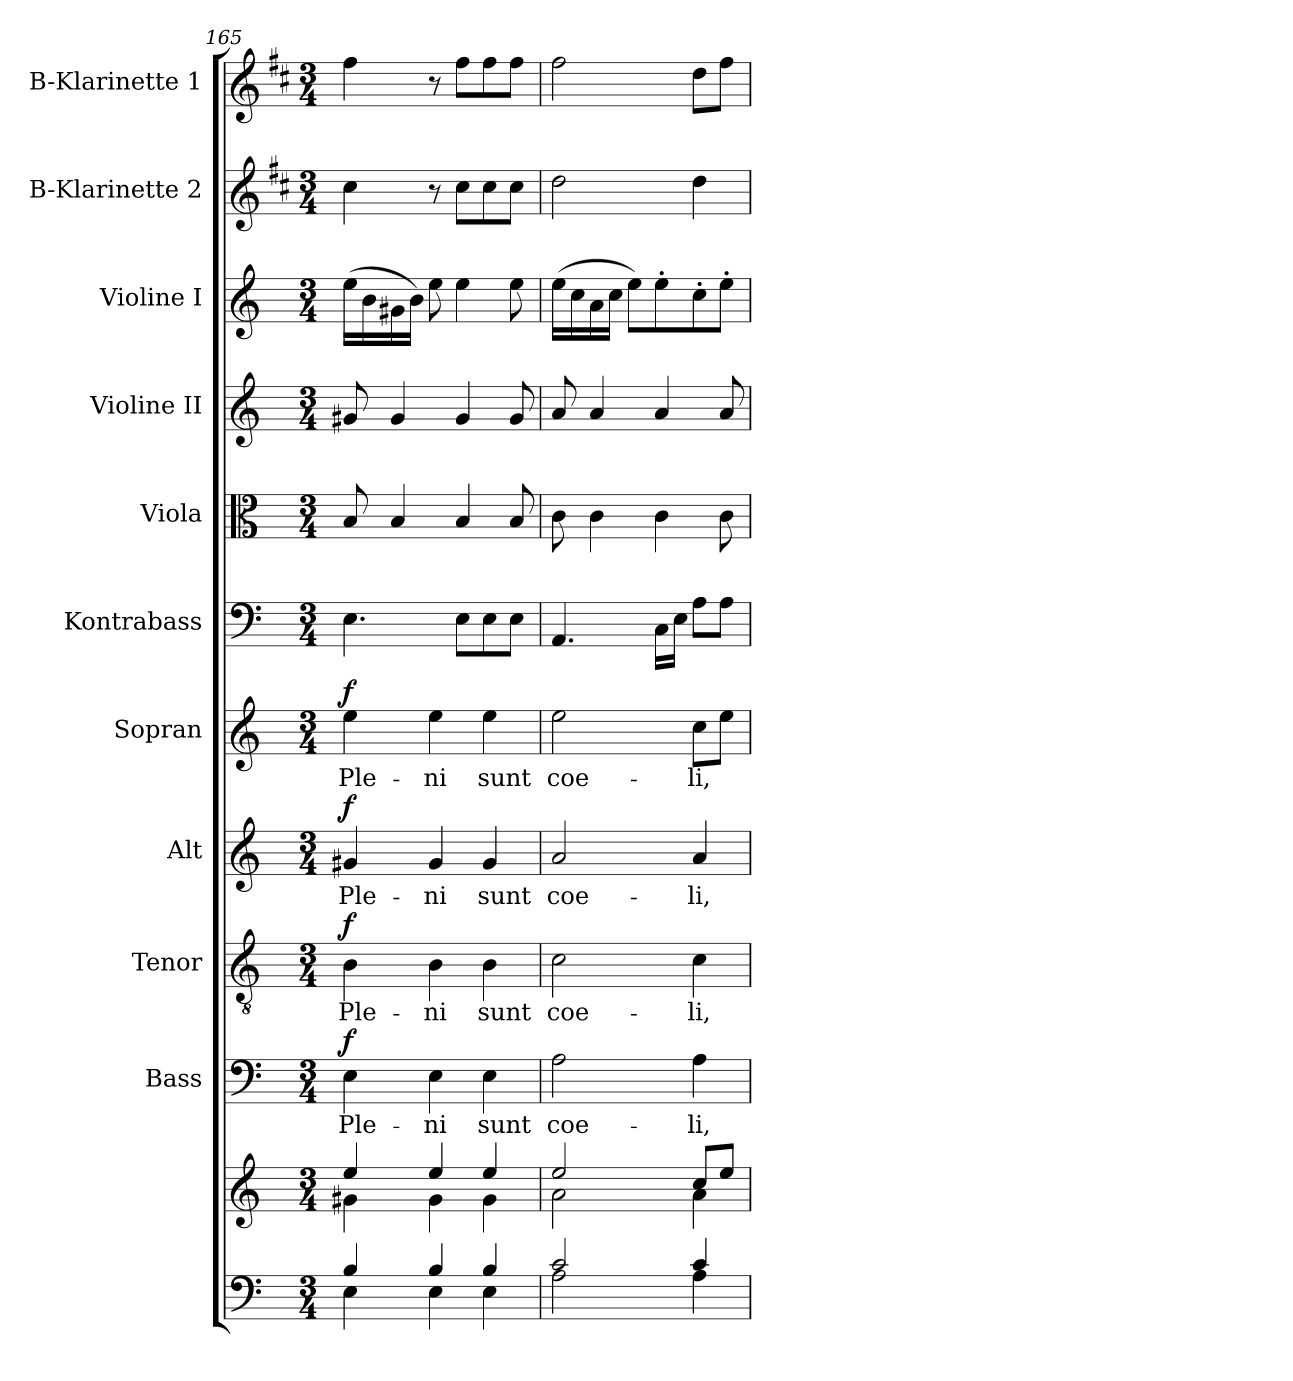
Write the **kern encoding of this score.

**kern	**kern	**kern	**text	**dynam	**kern	**text	**dynam	**kern	**text	**dynam	**kern	**text	**dynam	**kern	**kern	**kern	**kern	**kern	**kern
*part11	*part11	*part10	*part10	*part10	*part9	*part9	*part9	*part8	*part8	*part8	*part7	*part7	*part7	*part6	*part5	*part4	*part3	*part2	*part1
*staff12	*staff11	*staff10	*staff10	*staff10	*staff9	*staff9	*staff9	*staff8	*staff8	*staff8	*staff7	*staff7	*staff7	*staff6	*staff5	*staff4	*staff3	*staff2	*staff1
*	*	*I"Bass	*	*	*I"Tenor	*	*	*I"Alt	*	*	*I"Sopran	*	*	*I"Kontrabass	*I"Viola	*I"Violine II	*I"Violine I	*I"B-Klarinette 2	*I"B-Klarinette 1
*	*	*I'B.	*	*	*I'T.	*	*	*I'A.	*	*	*I'S.	*	*	*I'Kb.	*I'Vla.	*I'Vl. II	*I'Vl. I	*I'B Kl. 2	*I'B Kl. 1
*clefF4	*clefG2	*clefF4	*	*	*clefGv2	*	*	*clefG2	*	*	*clefG2	*	*	*clefF4	*clefC3	*clefG2	*clefG2	*clefG2	*clefG2
*	*	*	*	*	*	*	*	*	*	*	*	*	*	*ITrd7c12	*	*	*	*ITrd1c2	*ITrd1c2
*k[]	*k[]	*k[]	*	*	*k[]	*	*	*k[]	*	*	*k[]	*	*	*k[]	*k[]	*k[]	*k[]	*k[]	*k[]
*C:	*C:	*C:	*	*	*C:	*	*	*C:	*	*	*C:	*	*	*C:	*C:	*C:	*C:	*C:	*C:
*M3/4	*M3/4	*M3/4	*	*	*M3/4	*	*	*M3/4	*	*	*M3/4	*	*	*M3/4	*M3/4	*M3/4	*M3/4	*M3/4	*M3/4
=165	=165	=165	=165	=165	=165	=165	=165	=165	=165	=165	=165	=165	=165	=165	=165	=165	=165	=165	=165
*^	*^	*	*	*	*	*	*	*	*	*	*	*	*	*	*	*	*	*	*
!	!	!	!	!	!LO:LY:b	!LO:DY:a	!	!LO:LY:b	!LO:DY:a	!	!LO:LY:b	!LO:DY:a	!	!LO:LY:b	!LO:DY:a	!	!	!	!	!	!
4B/	4E\	4ee/	4g#X\	4E\	Ple-	f	4B\	Ple-	f	4g#X/	Ple-	f	4ee\	Ple-	f	4.EE\	8B/	8g#X/	(>16ee\LL	4b\	4ee\
.	.	.	.	.	.	.	.	.	.	.	.	.	.	.	.	.	.	.	16b\	.	.
.	.	.	.	.	.	.	.	.	.	.	.	.	.	.	.	.	4B/	4g#/	16g#X\	.	.
.	.	.	.	.	.	.	.	.	.	.	.	.	.	.	.	.	.	.	16b\JJ)	.	.
!	!	!	!	!	!LO:LY:b	!	!	!LO:LY:b	!	!	!LO:LY:b	!	!	!LO:LY:b	!	!	!	!	!	!	!
4B/	4E\	4ee/	4g#\	4E\	-ni	.	4B\	-ni	.	4g#/	-ni	.	4ee\	-ni	.	.	.	.	8ee\	8r	8r
.	.	.	.	.	.	.	.	.	.	.	.	.	.	.	.	8EE\L	4B/	4g#/	4ee\	8b\L	8ee\L
!	!	!	!	!	!LO:LY:b	!	!	!LO:LY:b	!	!	!LO:LY:b	!	!	!LO:LY:b	!	!	!	!	!	!	!
4B/	4E\	4ee/	4g#\	4E\	sunt	.	4B\	sunt	.	4g#/	sunt	.	4ee\	sunt	.	8EE\	.	.	.	8b\	8ee\
.	.	.	.	.	.	.	.	.	.	.	.	.	.	.	.	8EE\J	8B/	8g#/	8ee\	8b\J	8ee\J
=166	=166	=166	=166	=166	=166	=166	=166	=166	=166	=166	=166	=166	=166	=166	=166	=166	=166	=166	=166	=166	=166
!	!	!	!	!	!LO:LY:b	!	!	!LO:LY:b	!	!	!LO:LY:b	!	!	!LO:LY:b	!	!	!	!	!	!	!
2c/	2A\	2ee/	2a\	2A\	coe-	.	2c\	coe-	.	2a/	coe-	.	2ee\	coe-	.	4.AAA/	8c\	8a/	(>16ee\LL	2cc\	2ee\
.	.	.	.	.	.	.	.	.	.	.	.	.	.	.	.	.	.	.	16cc\	.	.
.	.	.	.	.	.	.	.	.	.	.	.	.	.	.	.	.	4c\	4a/	16a\	.	.
.	.	.	.	.	.	.	.	.	.	.	.	.	.	.	.	.	.	.	16cc\JJ	.	.
.	.	.	.	.	.	.	.	.	.	.	.	.	.	.	.	.	.	.	8ee\L)	.	.
.	.	.	.	.	.	.	.	.	.	.	.	.	.	.	.	16CC\LL	4c\	4a/	8ee'>\	.	.
.	.	.	.	.	.	.	.	.	.	.	.	.	.	.	.	16EE\JJ	.	.	.	.	.
!	!	!	!	!	!LO:LY:b	!	!	!LO:LY:b	!	!	!LO:LY:b	!	!	!LO:LY:b	!	!	!	!	!	!	!
4c/	4A\	8cc/L	4a\	4A\	-li,	.	4c\	-li,	.	4a/	-li,	.	8cc\L	-li,	.	8AA\L	.	.	8cc'>\	4cc\	8cc\L
.	.	8ee/J	.	.	.	.	.	.	.	.	.	.	8ee\J	.	.	8AA\J	8c\	8a/	8ee'>\J	.	8ee\J
*v	*v	*	*	*	*	*	*	*	*	*	*	*	*	*	*	*	*	*	*	*	*
*	*v	*v	*	*	*	*	*	*	*	*	*	*	*	*	*	*	*	*	*	*
=	=	=	=	=	=	=	=	=	=	=	=	=	=	=	=	=	=	=	=
*-	*-	*-	*-	*-	*-	*-	*-	*-	*-	*-	*-	*-	*-	*-	*-	*-	*-	*-	*-
